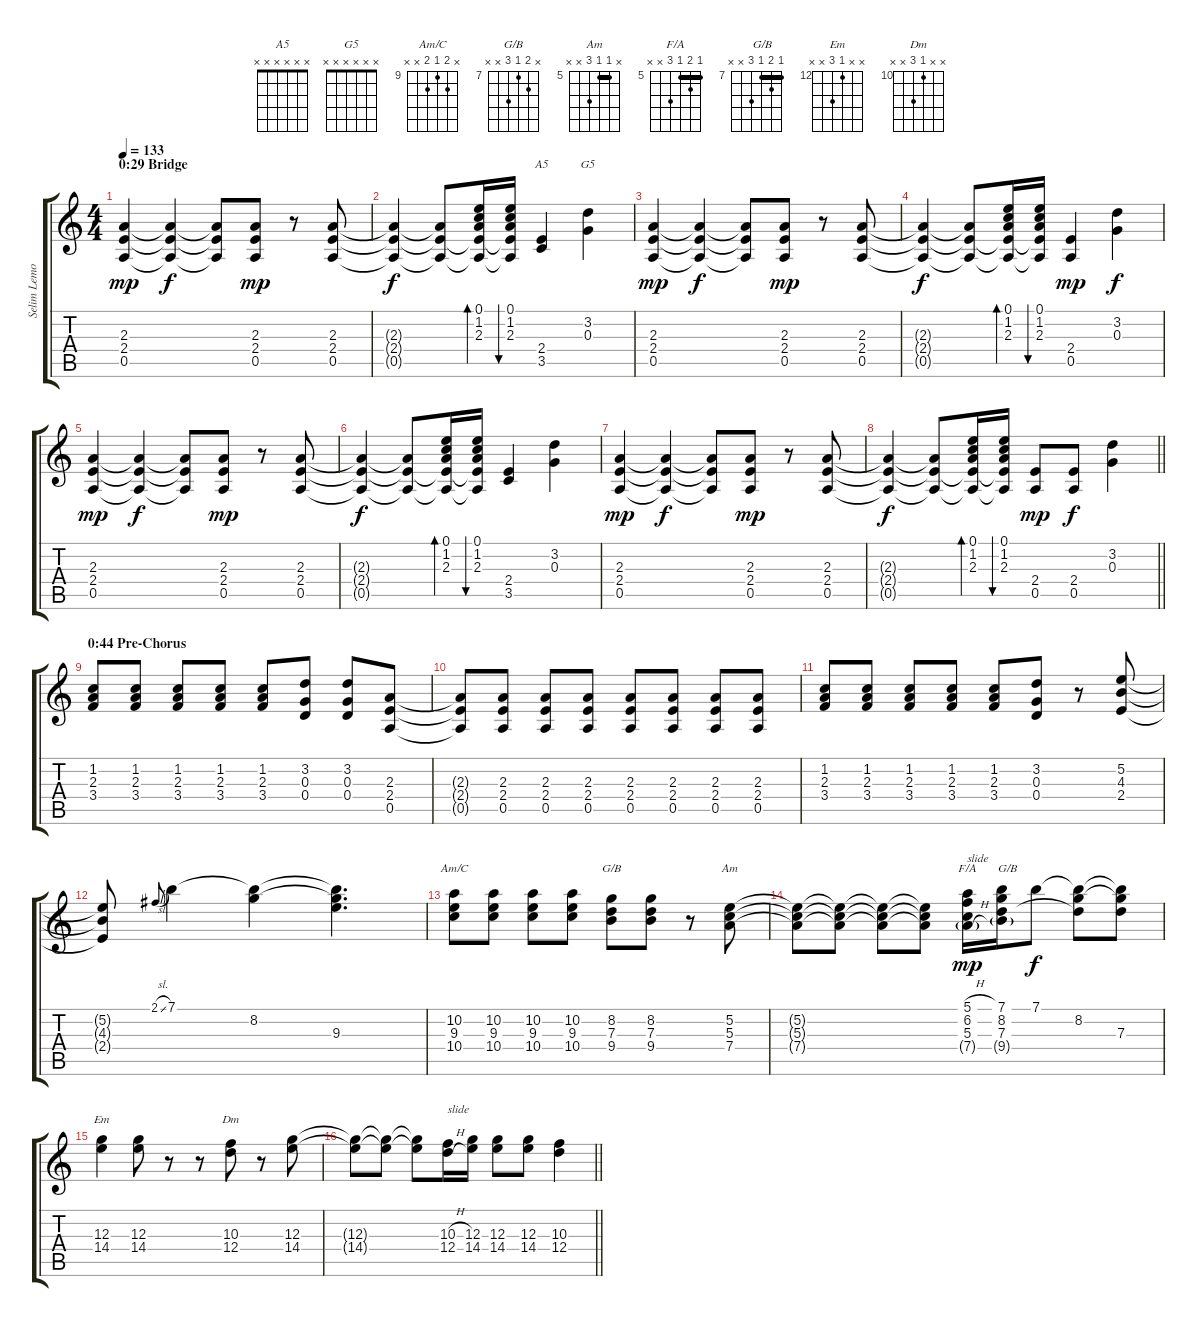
\track ("Selim Lemouchi (Rhythm Guitar)" "Selim Lemo") {instrument overdrivenguitar}
\staff {score tabs}
\tuning (E4 B3 G3 D3 A2 E2) {hide}
\chord ("A5" x x x x x x)
\chord ("G5" x x x x x x)
\chord ("Am/C" x 10 9 10 x x) {firstfret 9}
\chord ("G/B" x 8 7 9 x x) {firstfret 7}
\chord ("Am" x 5 5 7 x x) {firstfret 5 barre 5}
\chord ("F/A" 5 6 5 7 x x) {firstfret 5 barre 5}
\chord ("    G/B" 7 8 7 9 x x) {firstfret 7 barre 7}
\chord ("Em" x x 12 14 x x) {firstfret 12}
\chord ("Dm" x x 10 12 x x) {firstfret 10}
\ts (4 4)
\section ("" "0:29 Bridge")
\tempo 133
\clef g2
\ks c
(2.3 2.4 0.5).4{dy mp} (2.3{t} 2.4{t} 0.5{t}).4{dy f} (2.3{t} 2.4{t} 0.5{t}).8 (2.3 2.4 0.5).8{dy mp} r.8 (2.3 2.4 0.5).8 |
(2.3{t} 2.4{t} 0.5{t}).4{dy f} (2.3{t} 2.4{t} 0.5{t}).8 (0.1 1.2 2.3 2.4{t} 0.5{t}).16{bd 30} (0.1 1.2 2.3 2.4{t} 0.5{t}).16{bu 30} (2.4 3.5).4{ch "A5"} (3.2 0.3).4{ch "G5"} |
(2.3 2.4 0.5).4{dy mp} (2.3{t} 2.4{t} 0.5{t}).4{dy f} (2.3{t} 2.4{t} 0.5{t}).8 (2.3 2.4 0.5).8{dy mp} r.8 (2.3 2.4 0.5).8 |
(2.3{t} 2.4{t} 0.5{t}).4{dy f} (2.3{t} 2.4{t} 0.5{t}).8 (0.1 1.2 2.3 2.4{t} 0.5{t}).16{bd 30} (0.1 1.2 2.3 2.4{t} 0.5{t}).16{bu 30} (2.4 0.5).4{dy mp} (3.2 0.3).4{dy f} |
(2.3 2.4 0.5).4{dy mp} (2.3{t} 2.4{t} 0.5{t}).4{dy f} (2.3{t} 2.4{t} 0.5{t}).8 (2.3 2.4 0.5).8{dy mp} r.8 (2.3 2.4 0.5).8 |
(2.3{t} 2.4{t} 0.5{t}).4{dy f} (2.3{t} 2.4{t} 0.5{t}).8 (0.1 1.2 2.3 2.4{t} 0.5{t}).16{bd 30} (0.1 1.2 2.3 2.4{t} 0.5{t}).16{bu 30} (2.4 3.5).4 (3.2 0.3).4 |
(2.3 2.4 0.5).4{dy mp} (2.3{t} 2.4{t} 0.5{t}).4{dy f} (2.3{t} 2.4{t} 0.5{t}).8 (2.3 2.4 0.5).8{dy mp} r.8 (2.3 2.4 0.5).8 |
\barLineRight lightlight
(2.3{t} 2.4{t} 0.5{t}).4{dy f} (2.3{t} 2.4{t} 0.5{t}).8 (0.1 1.2 2.3 2.4{t} 0.5{t}).16{bd 30} (0.1 1.2 2.3 2.4{t} 0.5{t}).16{bu 30} (2.4 0.5).8{dy mp} (2.4 0.5).8{dy f} (3.2 0.3).4 |
\section ("" "0:44 Pre-Chorus")
(1.2 2.3 3.4).8 (1.2 2.3 3.4).8 (1.2 2.3 3.4).8 (1.2 2.3 3.4).8 (1.2 2.3 3.4).8 (3.2 0.3 0.4).8 (3.2 0.3 0.4).8 (2.3 2.4 0.5).8 |
(2.3{t} 2.4{t} 0.5{t}).8 (2.3 2.4 0.5).8 (2.3 2.4 0.5).8 (2.3 2.4 0.5).8 (2.3 2.4 0.5).8 (2.3 2.4 0.5).8 (2.3 2.4 0.5).8 (2.3 2.4 0.5).8 |
(1.2 2.3 3.4).8 (1.2 2.3 3.4).8 (1.2 2.3 3.4).8 (1.2 2.3 3.4).8 (1.2 2.3 3.4).8 (3.2 0.3 0.4).8 r.8 (5.2 4.3 2.4).8 |
(5.2{t} 4.3{t} 2.4{t}).8 2.1{sl}.8{gr onbeat} 7.1.4 (7.1{t} 8.2).4 (7.1{t} 8.2{t} 9.3).4{d} |
(10.2 9.3 10.4).8{ch "Am/C"} (10.2 9.3 10.4).8 (10.2 9.3 10.4).8 (10.2 9.3 10.4).8 (8.2 7.3 9.4).8{ch "G/B"} (8.2 7.3 9.4).8 r.8 (5.2 5.3 7.4).8{ch "Am"} |
(5.2{t} 5.3{t} 7.4{t}).8 (5.2{t} 5.3{t} 7.4{t}).8 (5.2{t} 5.3{t} 7.4{t}).8 (5.2{t} 5.3{t} 7.4{t}).8 (5.1{h} 6.2{h} 5.3{h} 7.4{h g}).16{ch "F/A" txt "slide" dy mp} (7.1 8.2 7.3 9.4{g}).16{ch "    G/B"} 7.1.8{dy f} (7.1{t} 8.2 7.3{t}).8 (7.1{t} 8.2{t} 7.3).8 |
(12.3 14.4).4{ch "Em"} (12.3 14.4).8 r.8 r.8 (10.3 12.4).8{ch "Dm"} r.8 (12.3 14.4).8 |
\barLineRight lightlight
(12.3{t} 14.4{t}).8 (12.3{t} 14.4{t}).8 (12.3{t} 14.4{t}).8 (10.3{h} 12.4{h}).16{txt "slide"} (12.3 14.4).16 (12.3 14.4).8 (12.3 14.4).8 (10.3 12.4).4
